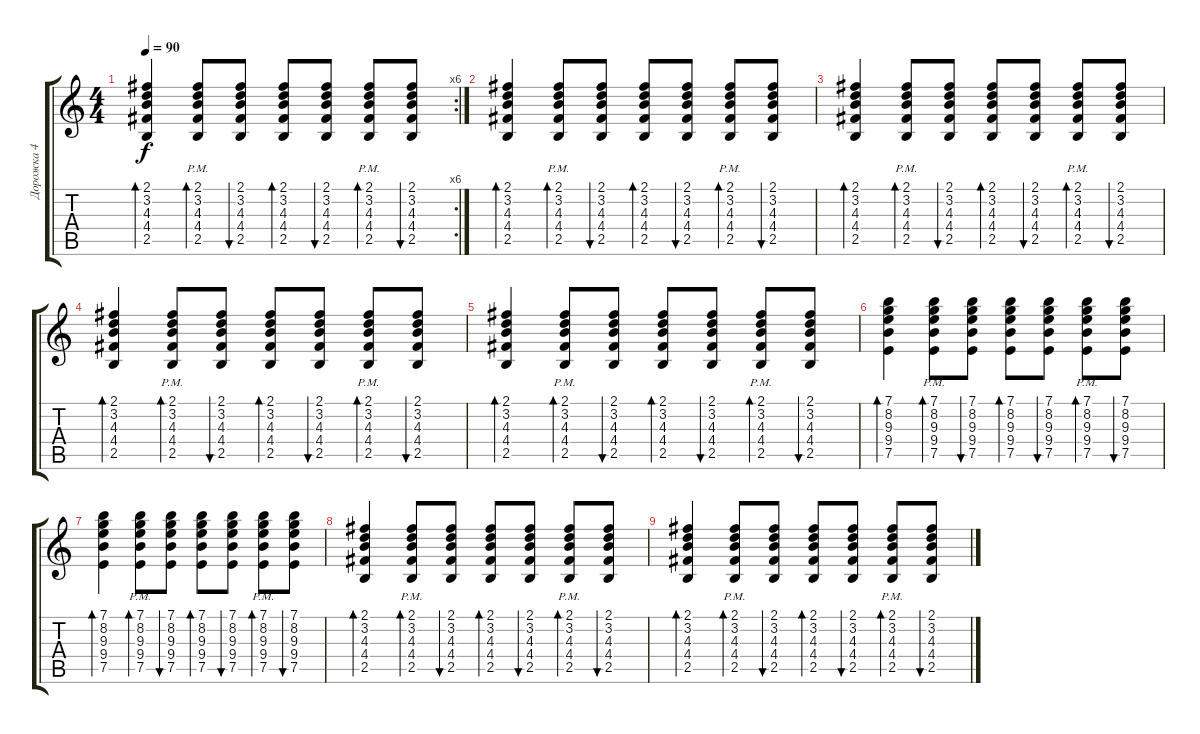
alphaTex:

\track ("Дорожка 4" "Дорожка 4") {instrument acousticguitarsteel}
\staff {score tabs}
\tuning (E4 B3 G3 D3 A2 E2) {hide}
\rc 6
\ts (4 4)
\tempo 90
\clef g2
\ks c
(2.1 3.2 4.3 4.4 2.5).4{bd 60 dy f} (2.1{pm} 3.2{pm} 4.3{pm} 4.4{pm} 2.5{pm}).8{bd 60} (2.1 3.2 4.3 4.4 2.5).8{bu 60} (2.1 3.2 4.3 4.4 2.5).8{bd 60} (2.1 3.2 4.3 4.4 2.5).8{bu 60} (2.1{pm} 3.2{pm} 4.3{pm} 4.4{pm} 2.5{pm}).8{bd 60} (2.1 3.2 4.3 4.4 2.5).8{bu 60} |
(2.1 3.2 4.3 4.4 2.5).4{bd 60} (2.1{pm} 3.2{pm} 4.3{pm} 4.4{pm} 2.5{pm}).8{bd 60} (2.1 3.2 4.3 4.4 2.5).8{bu 60} (2.1 3.2 4.3 4.4 2.5).8{bd 60} (2.1 3.2 4.3 4.4 2.5).8{bu 60} (2.1{pm} 3.2{pm} 4.3{pm} 4.4{pm} 2.5{pm}).8{bd 60} (2.1 3.2 4.3 4.4 2.5).8{bu 60} |
(2.1 3.2 4.3 4.4 2.5).4{bd 60} (2.1{pm} 3.2{pm} 4.3{pm} 4.4{pm} 2.5{pm}).8{bd 60} (2.1 3.2 4.3 4.4 2.5).8{bu 60} (2.1 3.2 4.3 4.4 2.5).8{bd 60} (2.1 3.2 4.3 4.4 2.5).8{bu 60} (2.1{pm} 3.2{pm} 4.3{pm} 4.4{pm} 2.5{pm}).8{bd 60} (2.1 3.2 4.3 4.4 2.5).8{bu 60} |
(2.1 3.2 4.3 4.4 2.5).4{bd 60} (2.1{pm} 3.2{pm} 4.3{pm} 4.4{pm} 2.5{pm}).8{bd 60} (2.1 3.2 4.3 4.4 2.5).8{bu 60} (2.1 3.2 4.3 4.4 2.5).8{bd 60} (2.1 3.2 4.3 4.4 2.5).8{bu 60} (2.1{pm} 3.2{pm} 4.3{pm} 4.4{pm} 2.5{pm}).8{bd 60} (2.1 3.2 4.3 4.4 2.5).8{bu 60} |
(2.1 3.2 4.3 4.4 2.5).4{bd 60} (2.1{pm} 3.2{pm} 4.3{pm} 4.4{pm} 2.5{pm}).8{bd 60} (2.1 3.2 4.3 4.4 2.5).8{bu 60} (2.1 3.2 4.3 4.4 2.5).8{bd 60} (2.1 3.2 4.3 4.4 2.5).8{bu 60} (2.1{pm} 3.2{pm} 4.3{pm} 4.4{pm} 2.5{pm}).8{bd 60} (2.1 3.2 4.3 4.4 2.5).8{bu 60} |
(7.1 8.2 9.3 9.4 7.5).4{bd 60} (7.1{pm} 8.2{pm} 9.3{pm} 9.4{pm} 7.5{pm}).8{bd 60} (7.1 8.2 9.3 9.4 7.5).8{bu 60} (7.1 8.2 9.3 9.4 7.5).8{bd 60} (7.1 8.2 9.3 9.4 7.5).8{bu 60} (7.1{pm} 8.2{pm} 9.3{pm} 9.4{pm} 7.5{pm}).8{bd 60} (7.1 8.2 9.3 9.4 7.5).8{bu 60} |
(7.1 8.2 9.3 9.4 7.5).4{bd 60} (7.1{pm} 8.2{pm} 9.3{pm} 9.4{pm} 7.5{pm}).8{bd 60} (7.1 8.2 9.3 9.4 7.5).8{bu 60} (7.1 8.2 9.3 9.4 7.5).8{bd 60} (7.1 8.2 9.3 9.4 7.5).8{bu 60} (7.1{pm} 8.2{pm} 9.3{pm} 9.4{pm} 7.5{pm}).8{bd 60} (7.1 8.2 9.3 9.4 7.5).8{bu 60} |
(2.1 3.2 4.3 4.4 2.5).4{bd 60} (2.1{pm} 3.2{pm} 4.3{pm} 4.4{pm} 2.5{pm}).8{bd 60} (2.1 3.2 4.3 4.4 2.5).8{bu 60} (2.1 3.2 4.3 4.4 2.5).8{bd 60} (2.1 3.2 4.3 4.4 2.5).8{bu 60} (2.1{pm} 3.2{pm} 4.3{pm} 4.4{pm} 2.5{pm}).8{bd 60} (2.1 3.2 4.3 4.4 2.5).8{bu 60} |
(2.1 3.2 4.3 4.4 2.5).4{bd 60} (2.1{pm} 3.2{pm} 4.3{pm} 4.4{pm} 2.5{pm}).8{bd 60} (2.1 3.2 4.3 4.4 2.5).8{bu 60} (2.1 3.2 4.3 4.4 2.5).8{bd 60} (2.1 3.2 4.3 4.4 2.5).8{bu 60} (2.1{pm} 3.2{pm} 4.3{pm} 4.4{pm} 2.5{pm}).8{bd 60} (2.1 3.2 4.3 4.4 2.5).8{bu 60}
